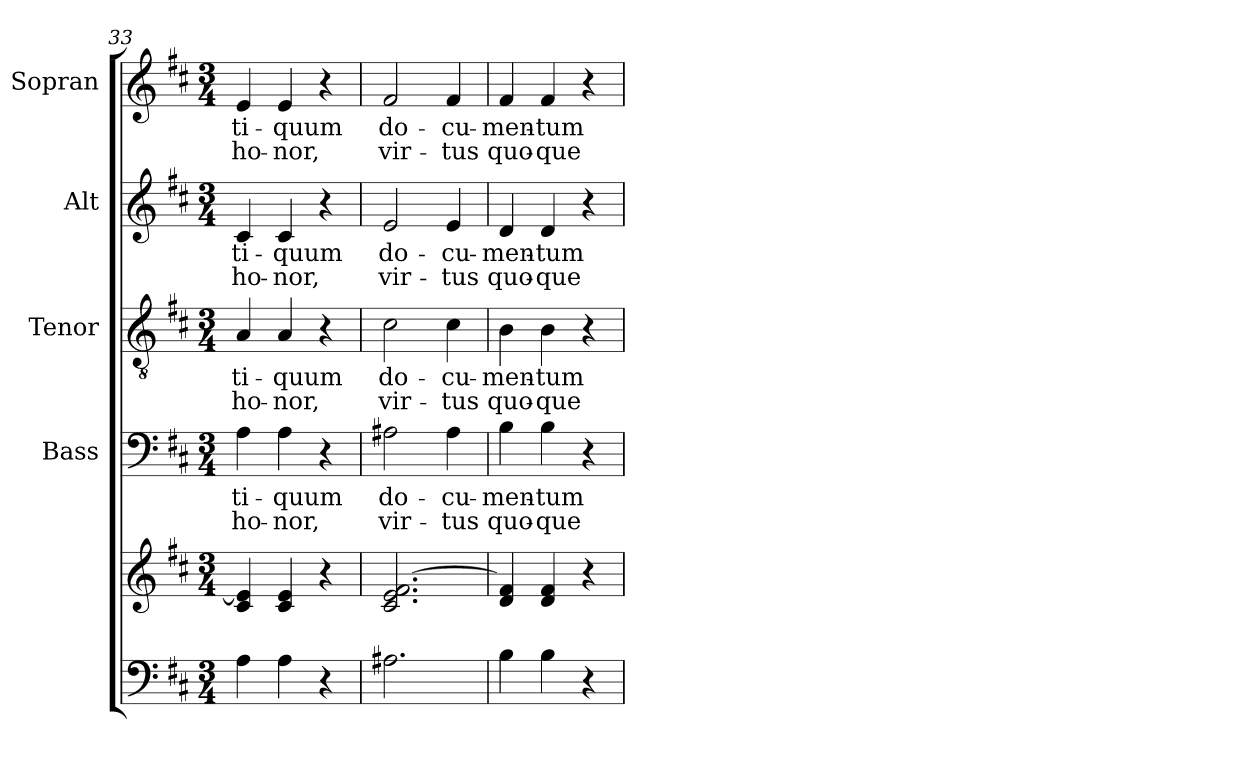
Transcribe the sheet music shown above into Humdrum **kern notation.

**kern	**kern	**kern	**text	**text	**kern	**text	**text	**kern	**text	**text	**kern	**text	**text
*part5	*part5	*part4	*part4	*part4	*part3	*part3	*part3	*part2	*part2	*part2	*part1	*part1	*part1
*staff6	*staff5	*staff4	*staff4	*staff4	*staff3	*staff3	*staff3	*staff2	*staff2	*staff2	*staff1	*staff1	*staff1
*	*	*I"Bass	*	*	*I"Tenor	*	*	*I"Alt	*	*	*I"Sopran	*	*
*	*	*I'B.	*	*	*I'T.	*	*	*I'A.	*	*	*I'S.	*	*
*clefF4	*clefG2	*clefF4	*	*	*clefGv2	*	*	*clefG2	*	*	*clefG2	*	*
*k[f#c#]	*k[f#c#]	*k[f#c#]	*	*	*k[f#c#]	*	*	*k[f#c#]	*	*	*k[f#c#]	*	*
*D:	*D:	*D:	*	*	*D:	*	*	*D:	*	*	*D:	*	*
*M3/4	*M3/4	*M3/4	*	*	*M3/4	*	*	*M3/4	*	*	*M3/4	*	*
=33	=33	=33	=33	=33	=33	=33	=33	=33	=33	=33	=33	=33	=33
!	!	!	!LO:LY:b	!LO:LY:b	!	!LO:LY:b	!LO:LY:b	!	!LO:LY:b	!LO:LY:b	!	!LO:LY:b	!LO:LY:b
4A\	4c#/ 4e/]	4A\	-ti-	ho-	4A/	-ti-	ho-	4c#/	-ti-	ho-	4e/	-ti-	ho-
!	!	!	!LO:LY:b	!LO:LY:b	!	!LO:LY:b	!LO:LY:b	!	!LO:LY:b	!LO:LY:b	!	!LO:LY:b	!LO:LY:b
4A\	4c#/ 4e/	4A\	-quum	-nor,	4A/	-quum	-nor,	4c#/	-quum	-nor,	4e/	-quum	-nor,
4r	4r	4r	.	.	4r	.	.	4r	.	.	4r	.	.
=34	=34	=34	=34	=34	=34	=34	=34	=34	=34	=34	=34	=34	=34
!	!	!	!LO:LY:b	!LO:LY:b	!	!LO:LY:b	!LO:LY:b	!	!LO:LY:b	!LO:LY:b	!	!LO:LY:b	!LO:LY:b
2.A#X\	2.c#/ 2.e/ [>2.f#/	2A#X\	do-	vir-	2c#\	do-	vir-	2e/	do-	vir-	2f#/	do-	vir-
!	!	!	!LO:LY:b	!LO:LY:b	!	!LO:LY:b	!LO:LY:b	!	!LO:LY:b	!LO:LY:b	!	!LO:LY:b	!LO:LY:b
.	.	4A#\	-cu-	-tus	4c#\	-cu-	-tus	4e/	-cu-	-tus	4f#/	-cu-	-tus
=35	=35	=35	=35	=35	=35	=35	=35	=35	=35	=35	=35	=35	=35
!	!	!	!LO:LY:b	!LO:LY:b	!	!LO:LY:b	!LO:LY:b	!	!LO:LY:b	!LO:LY:b	!	!LO:LY:b	!LO:LY:b
4B\	4d/ 4f#/]	4B\	-men-	quo-	4B\	-men-	quo-	4d/	-men-	quo-	4f#/	-men-	quo-
!	!	!	!LO:LY:b	!LO:LY:b	!	!LO:LY:b	!LO:LY:b	!	!LO:LY:b	!LO:LY:b	!	!LO:LY:b	!LO:LY:b
4B\	4d/ 4f#/	4B\	-tum	-que	4B\	-tum	-que	4d/	-tum	-que	4f#/	-tum	-que
4r	4r	4r	.	.	4r	.	.	4r	.	.	4r	.	.
=	=	=	=	=	=	=	=	=	=	=	=	=	=
*-	*-	*-	*-	*-	*-	*-	*-	*-	*-	*-	*-	*-	*-
